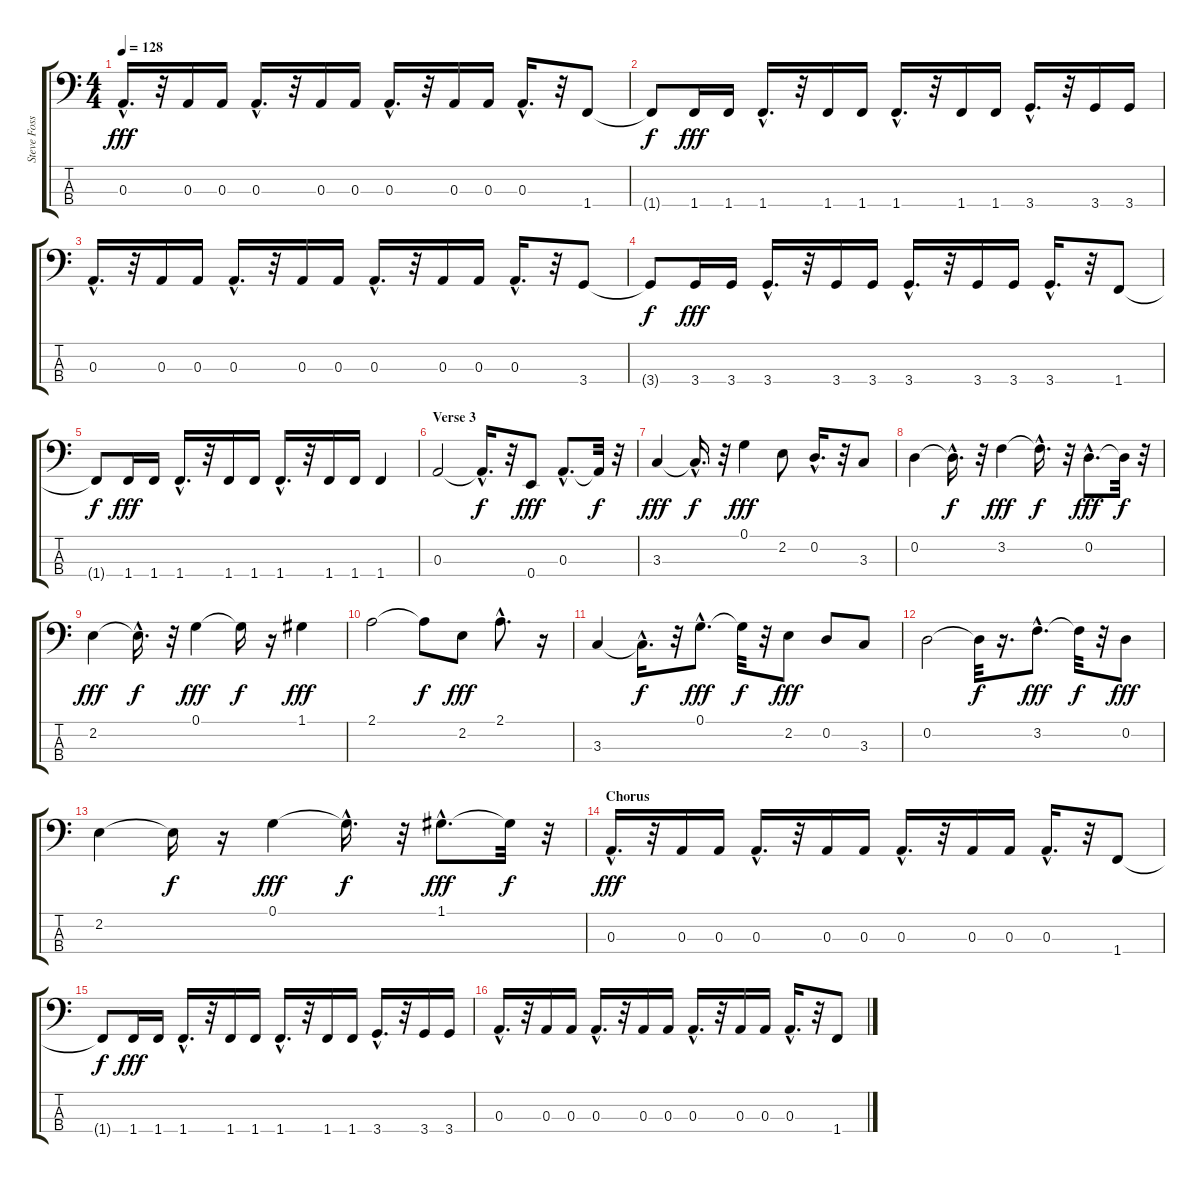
\track ("Steve Fossen" "Steve Foss") {instrument electricbassfinger}
\staff {score tabs}
\tuning (G2 D2 A1 E1) {hide}
\ts (4 4)
\tempo 128
\clef f4
\ks c
0.3{hac}.16{d dy fff} r.32 0.3.16 0.3.16 0.3{hac}.16{d} r.32 0.3.16 0.3.16 0.3{hac}.16{d} r.32 0.3.16 0.3.16 0.3{hac}.16{d} r.32 1.4.8 |
1.4{t}.8{dy f} 1.4.16{dy fff} 1.4.16 1.4{hac}.16{d} r.32 1.4.16 1.4.16 1.4{hac}.16{d} r.32 1.4.16 1.4.16 3.4{hac}.16{d} r.32 3.4.16 3.4.16 |
0.3{hac}.16{d} r.32 0.3.16 0.3.16 0.3{hac}.16{d} r.32 0.3.16 0.3.16 0.3{hac}.16{d} r.32 0.3.16 0.3.16 0.3{hac}.16{d} r.32 3.4.8 |
3.4{t}.8{dy f} 3.4.16{dy fff} 3.4.16 3.4{hac}.16{d} r.32 3.4.16 3.4.16 3.4{hac}.16{d} r.32 3.4.16 3.4.16 3.4{hac}.16{d} r.32 1.4.8 |
1.4{t}.8{dy f} 1.4.16{dy fff} 1.4.16 1.4{hac}.16{d} r.32 1.4.16 1.4.16 1.4{hac}.16{d} r.32 1.4.16 1.4.16 1.4.4 |
\section ("" "Verse 3")
0.3.2 0.3{hac t}.16{d dy f} r.32 0.4.8{dy fff} 0.3{hac}.8{d} 0.3{t}.32{dy f} r.32 |
3.3.4{dy fff} 3.3{hac t}.16{d dy f} r.32 0.1.4{dy fff} 2.2.8 0.2{hac}.16{d} r.32 3.3.8 |
0.2.4 0.2{hac t}.16{d dy f} r.32 3.2.4{dy fff} 3.2{hac t}.16{d dy f} r.32 0.2{hac}.8{d dy fff} 0.2{t}.32{dy f} r.32 |
2.2.4{dy fff} 2.2{hac t}.16{d dy f} r.32 0.1.4{dy fff} 0.1{t}.16{dy f} r.16 1.1.4{dy fff} |
2.1.2 2.1{t}.8{dy f} 2.2.8{dy fff} 2.1{hac}.8{d} r.16 |
3.3.4 3.3{hac t}.16{d dy f} r.32 0.1{hac}.8{d dy fff} 0.1{t}.32{dy f} r.32 2.2.8{dy fff} 0.2.8 3.3.8 |
0.2.2 0.2{t}.32{dy f} r.16{d} 3.2{hac}.8{d dy fff} 3.2{t}.32{dy f} r.32 0.2.8{dy fff} |
2.2.4 2.2{t}.16{dy f} r.16 0.1.4{dy fff} 0.1{hac t}.16{d dy f} r.32 1.1{hac}.8{d dy fff} 1.1{t}.32{dy f} r.32 |
\section ("" "Chorus")
0.3{hac}.16{d dy fff} r.32 0.3.16 0.3.16 0.3{hac}.16{d} r.32 0.3.16 0.3.16 0.3{hac}.16{d} r.32 0.3.16 0.3.16 0.3{hac}.16{d} r.32 1.4.8 |
1.4{t}.8{dy f} 1.4.16{dy fff} 1.4.16 1.4{hac}.16{d} r.32 1.4.16 1.4.16 1.4{hac}.16{d} r.32 1.4.16 1.4.16 3.4{hac}.16{d} r.32 3.4.16 3.4.16 |
0.3{hac}.16{d} r.32 0.3.16 0.3.16 0.3{hac}.16{d} r.32 0.3.16 0.3.16 0.3{hac}.16{d} r.32 0.3.16 0.3.16 0.3{hac}.16{d} r.32 1.4.8
